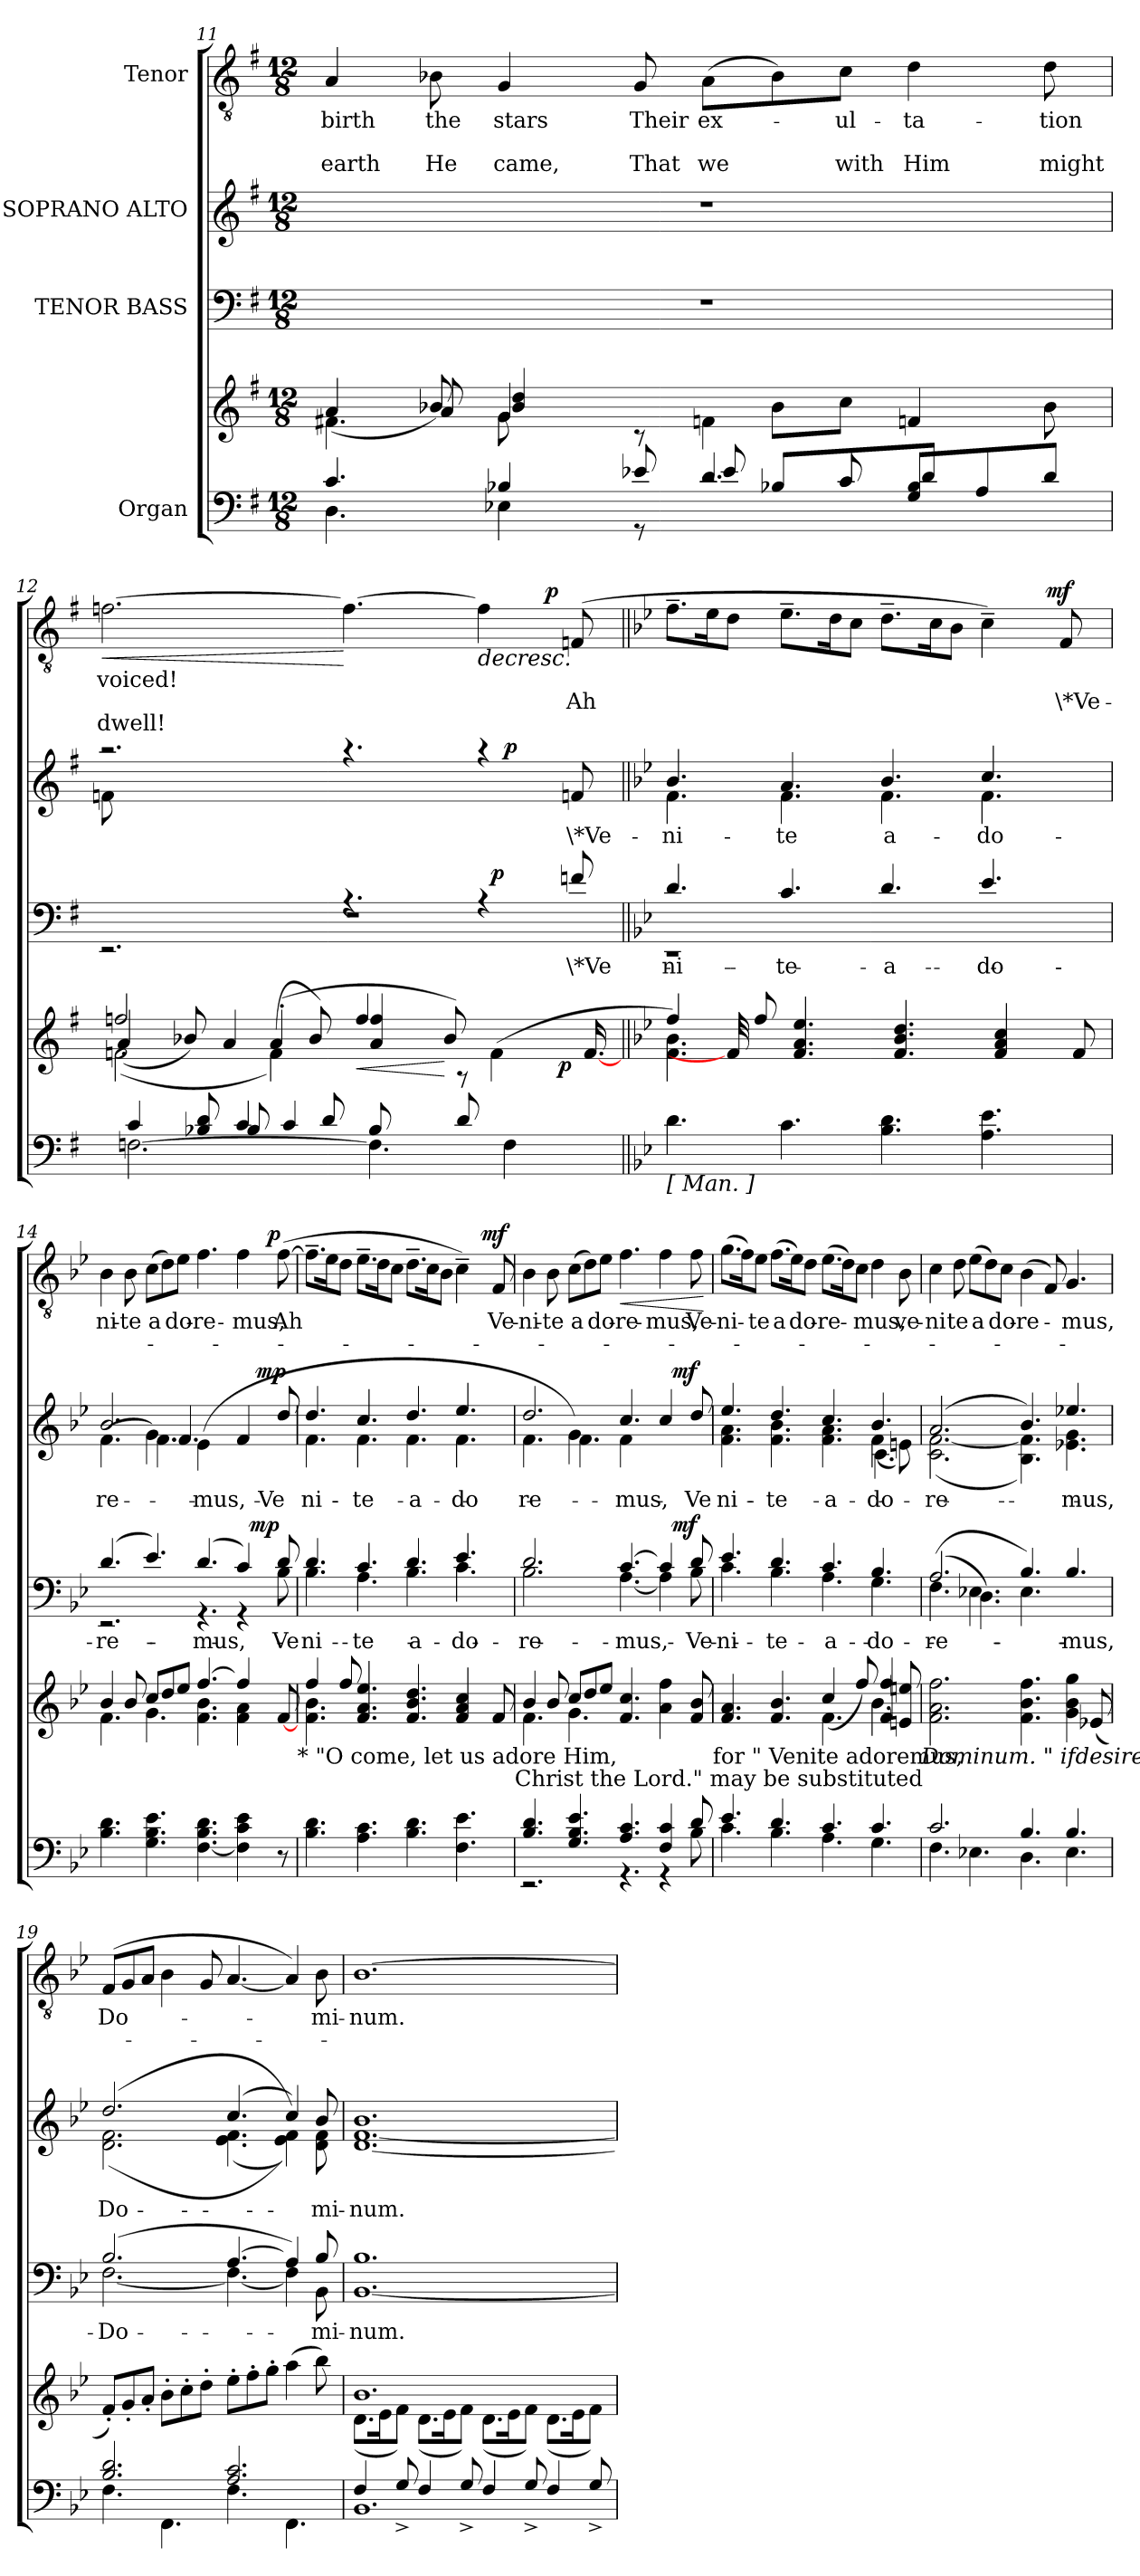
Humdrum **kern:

**kern	**kern	**dynam	**kern	**text	**dynam	**kern	**text	**dynam	**kern	**text	**text	**text	**dynam
*part4	*part4	*part4	*part3	*part3	*part3	*part2	*part2	*part2	*part1	*part1	*part1	*part1	*part1
*staff5	*staff4	*staff4/5	*staff3	*staff3	*staff3	*staff2	*staff2	*staff2	*staff1	*staff1	*staff1	*staff1	*staff1
*I"Organ	*	*	*I"TENOR BASS	*	*	*I"SOPRANO ALTO	*	*	*I"Tenor	*	*	*	*
!!LO:PB:g=z
*clefF4	*clefG2	*	*clefF4	*	*	*clefG2	*	*	*clefGv2	*	*	*	*
*k[f#]	*k[f#]	*	*k[f#]	*	*	*k[f#]	*	*	*k[f#]	*	*	*	*
*G:	*G:	*	*G:	*	*	*G:	*	*	*G:	*	*	*	*
*M12/8	*M12/8	*	*M12/8	*	*	*M12/8	*	*	*M12/8	*	*	*	*
=11	=11	=11	=11	=11	=11	=11	=11	=11	=11	=11	=11	=11	=11
*^	*^	*	*	*	*	*	*	*	*	*	*	*	*
*	*^	*	*^	*	*	*	*	*	*	*	*	*	*	*	*
*	*	*	*	*	*^	*	*	*	*	*	*	*	*	*	*	*	*
!	!	!	!	!	!	!	!	!LO:N:vis=1	!	!	!LO:N:vis=1	!	!	!	!LO:LY:b	!	!LO:LY:b	!
4.D\	4.c/	2.ryy	4.f#X\	(4a/	4ryy	4.ryy	.	1.r	.	.	1.r	.	.	4A/	birth	.	earth	.
!	!	!	!	!	!	!	!	!	!	!	!	!	!	!	!LO:LY:b	!	!LO:LY:b	!
.	.	.	.	8b-X/)	8a/	.	.	.	.	.	.	.	.	8B-X\	the	.	He	.
!	!	!	!	!	!	!	!	!	!	!	!	!	!	!	!LO:LY:b	!	!LO:LY:b	!
4E-X\	4B-X/	.	8g\	4g/	2ryy	4b-/ 4dd/	.	.	.	.	.	.	.	4G/	stars	.	came,	.
.	.	.	2ryy	.	.	.	.	.	.	.	.	.	.	.	.	.	.	.
!	!	!	!	!	!	!	!	!	!	!	!	!	!	!	!LO:LY:b	!	!LO:LY:b	!
8e-X/	8rGG	.	.	8rc	.	2.ryy	.	.	.	.	.	.	.	8G/	Their	.	That	.
!	!	!	!	!	!	!	!	!	!	!	!	!	!	!	!LO:LY:b	!	!LO:LY:b	!
2.rc	4d/	8e-/	.	4fn\	.	.	.	.	.	.	.	.	.	(>8A\L	ex-	.	we	.
.	.	8B-X/L	.	.	8b-\L	.	.	.	.	.	.	.	.	8B-\)	.	.	.	.
!	!	!	!	!	!	!	!	!	!	!	!	!	!	!	!LO:LY:b	!	!LO:LY:b	!
.	8c/	8c/	8ryy	2ryy	8cc\J	.	.	.	.	.	.	.	.	8c\J	-ul-	.	with	.
!	!	!	!	!	!	!	!	!	!	!	!	!	!	!	!LO:LY:b	!	!LO:LY:b	!
.	8G/ 8B-/L	8d/J	4fn/	.	4.ryy	.	.	.	.	.	.	.	.	4d\	-ta-	.	Him	.
.	8A/	4ryy	.	.	.	.	.	.	.	.	.	.	.	.	.	.	.	.
!	!	!	!	!	!	!	!	!	!	!	!	!	!	!	!LO:LY:b	!	!LO:LY:b	!
.	8d/J	.	8ryy	.	.	8b-\	.	.	.	.	.	.	.	8d\	-tion	.	might	.
=12	=12	=12	=12	=12	=12	=12	=12	=12	=12	=12	=12	=12	=12	=12	=12	=12	=12	=12
*	*	*^	*	*	*	*	*	*^	*	*	*	*	*	*	*	*	*	*
*	*	*	*	*	*	*	*	*	*	*^	*	*	*	*	*	*	*	*	*	*
!	!	!	!	!	!	!	!	!	!	!	!LO:N:vis=1	!	!	!	!	!	!	!LO:LY:b	!	!LO:LY:b	!LO:HP:b
*	*	*	*	*	*	*	*	*	*	*	*	*	*	*^	*	*	*^	*	*	*	*
*	*	*	*	*	*	*	*	*	*	*	*	*	*	*	*^	*	*	*	*	*	*	*	*
16ryy	16ryy	16ryy	16ryy	2ryy	32ryy	32ryy	32ryy	.	1ryy	2.rEE	1.r	.	.	2.raa	8f\	1ryy	.	.	[>2.fn\	1ryy	voiced!	.	dwell!	<
.	.	.	.	.	(<2fn\	2ffn/	(4a'</	.	.	.	.	.	.	.	.	.	.	.	.	.	.	.	.	.
[<2.Fn\	4c/	4.ryy	2ryy	.	.	.	.	.	.	.	.	.	.	.	.	.	.	.	.	.	.	.	.	.
.	.	.	.	.	.	.	.	.	.	.	.	.	.	.	1ryy	.	.	.	.	.	.	.	.	.
.	.	.	.	.	.	.	8b-X/)	.	.	.	.	.	.	.	.	.	.	.	.	.	.	.	.	.
.	8B-X/ 8d/	.	.	.	.	.	.	.	.	.	.	.	.	.	.	.	.	.	.	.	.	.	.	.
.	.	.	.	.	.	.	4a/	.	.	.	.	.	.	.	.	.	.	.	.	.	.	.	.	.
.	4c/	8B-/	.	.	.	.	.	.	.	.	.	.	.	.	.	.	.	.	.	.	.	.	.	.
.	.	.	.	8.ryy	.	.	.	.	.	.	.	.	.	.	.	.	.	.	.	.	.	.	.	.
.	.	.	.	.	(<4f\)	((4a'</	.	.	.	.	.	.	.	.	.	.	.	.	.	.	.	.	.	.
.	.	2ryy	4c/	.	.	.	.	.	.	.	.	.	.	.	.	.	.	.	.	.	.	.	.	.
.	.	.	.	.	.	.	8b-/)	.	.	.	.	.	.	.	.	.	.	.	.	.	.	.	.	.
.	8d/	.	.	16.ryy	.	.	.	.	.	.	.	.	.	.	.	.	.	.	.	.	.	.	.	.
.	.	.	.	.	.	.	.	.	.	4.rA	.	.	.	4.raa	.	.	.	.	4.f\_	.	.	.	.	[
!	!	!	!	!	!	!	!	!LO:HP:b	!	!	!	!	!	!	!	!	!	!	!	!	!	!	!	!
.	.	.	.	(4ff/	4a/ 4ff/)	4ryy	16.ryy	<	.	.	.	.	.	.	.	.	.	.	.	.	.	.	.	.
4.F\]	8B-/	.	4ryy	.	.	.	.	.	.	.	.	.	.	.	.	.	.	.	.	.	.	.	.	.
.	.	.	.	.	.	.	8.ryy	.	.	.	.	.	.	.	.	.	.	.	.	.	.	.	.	.
.	4ryy	.	.	.	.	.	.	.	.	.	.	.	.	.	.	.	.	.	.	.	.	.	.	.
.	.	.	.	.	.	.	.	.	8ryy	.	.	.	.	.	.	8.ryy	.	.	.	4ryy	.	.	.	.
.	.	.	.	8ryy	4.ryy	8b-/)	.	[	.	.	.	.	.	.	.	.	.	.	.	.	.	.	.	.
.	.	16ryy	8d/	.	.	.	8rA	.	.	.	.	.	.	.	.	.	.	.	.	.	.	.	.	.
!	!	!	!	!	!	!	!	!	!	!	!	!	!	!	!	!	!	!	!	!	!	!	!	!LO:HP:b
.	.	16ryy	.	.	.	.	.	.	32ryy	4rA	.	.	.	4raa	4.ryy	.	.	.	4f\]	.	.	.	.	>
!	!	!	!	!	!	!	!	!	!	!	!	!	!LO:DY:a	!	!	!	!	!	!	!	!	!	!	!
.	.	.	.	(4f\	.	8.ryy	.	.	4ryy	.	.	.	p	.	.	.	.	.	.	.	.	.	.	.
!	!	!	!	!	!	!	!	!	!	!	!	!	!	!	!	!	!	!LO:DY:a	!	!	!	!	!	!
16ryy	4F\	4ryy	16ryy	.	.	.	4ryy	.	.	.	.	.	.	.	.	4ryy	.	p	.	.	.	.	.	.
4ryy	.	.	4ryy	.	.	.	.	.	.	.	.	.	.	.	.	.	.	.	.	16ryy	.	.	.	.
!	!	!	!	!	!	!	!	!	!	!	!	!	!	!	!	!	!	!	!	!	!	!	!	!LO:DY:a
.	.	.	.	.	.	.	.	.	.	.	.	.	.	.	.	.	.	.	.	8.ryy	.	.	.	p
!	!	!	!	!	!	!	!	!LO:DY:b	!	!	!	!	!	!	!	!	!	!	!	!	!	!	!	!
.	.	.	.	.	.	8ryy	.	p	.	.	.	.	.	.	.	.	.	.	.	.	.	.	.	.
!	!	!	!	!	!	!	!	!	!	!	!	!LO:LY:a	!	!	!	!	!LO:LY:b	!	!	!	!	!LO:LY:b	!	!
.	.	.	.	.	.	.	.	.	.	8fn/	.	\*Ve-	.	8fn/	.	.	\*Ve-	.	(8Fn/	.	.	Ah	.	]
.	.	.	.	16.ryy	([16.f/	.	.	.	16.ryy	.	.	.	.	.	.	.	.	.	.	.	.	.	.	.
.	16ryy	16ryy	.	.	.	.	16ryy	.	.	.	.	.	.	.	.	16ryy	.	.	.	.	.	.	.	.
.	.	.	.	.	.	32ryy	.	.	.	.	.	.	.	.	.	.	.	.	.	.	.	.	.	.
*v	*v	*v	*v	*	*	*	*	*	*v	*v	*v	*	*	*v	*v	*v	*	*	*	*	*	*	*	*
*	*v	*v	*v	*v	*	*	*	*	*	*	*	*	*	*	*	*	*
=13||	=13||	=13||	=13||	=13||	=13||	=13||	=13||	=13||	=13||	=13||	=13||	=13||	=13||	=13||
*k[b-e-]	*k[b-e-]	*	*k[b-e-]	*	*	*k[b-e-]	*	*	*k[b-e-]	*	*	*	*	*
*B-:	*B-:	*	*B-:	*	*	*B-:	*	*	*B-:	*	*	*	*	*
*^	*^	*	*^	*	*	*^	*	*	*	*	*	*	*	*
*	*	*	*^	*	*	*	*	*	*	*^	*	*	*	*	*	*	*	*
!LO:TX:b:B:t=[ Man. ]	!	!	!	!	!	!	!	!	!	!	!	!	!	!	!	!	!	!	!	!
!	!	!	!	!	!	!	!LO:N:vis=1	!LO:LY:a	!	!	!	!	!LO:LY:b	!	!	!	!	!	!	!
*	*	*	*v	*v	*	*	*	*	*	*	*v	*v	*	*	*	*	*	*	*	*
4.ryy	4.d\	4.f\ 4.b-\)	4ff/	.	4.d/	1.rEE	-ni-	.	4.b-/	4.f\	-ni-	.	8.f~>\L	1ryy	.	.	.	.
.	.	.	.	.	.	.	.	.	.	.	.	.	16e-\k	.	.	.	.	.
.	.	.	32f/]	.	.	.	.	.	.	.	.	.	8d\J	.	.	.	.	.
.	.	.	8ff/	.	.	.	.	.	.	.	.	.	.	.	.	.	.	.
!	!	!	!	!	!	!	!LO:LY:a	!	!	!	!LO:LY:b	!	!	!	!	!	!	!
4.c\	32ryy	1ryy	.	.	4.c/	.	-te	.	4.a/	4.f\	-te	.	8.e-~>\L	.	.	.	.	.
.	1ryy	.	4.f/ 4.a/ 4.ee-/	.	.	.	.	.	.	.	.	.	.	.	.	.	.	.
.	.	.	.	.	.	.	.	.	.	.	.	.	16d\k	.	.	.	.	.
.	.	.	.	.	.	.	.	.	.	.	.	.	8c\J	.	.	.	.	.
!	!	!	!	!	!	!	!LO:LY:a	!	!	!	!LO:LY:b	!	!	!	!	!	!	!
4.B-\ 4.d\	.	.	.	.	4.d/	.	a-	.	4.b-/	4.f\	a-	.	8.d~>\L	.	.	.	.	.
.	.	.	4.f/ 4.b-/ 4.dd/	.	.	.	.	.	.	.	.	.	.	.	.	.	.	.
.	.	.	.	.	.	.	.	.	.	.	.	.	16c\k	.	.	.	.	.
.	.	.	.	.	.	.	.	.	.	.	.	.	8B-\J	4ryy	.	.	.	.
!	!	!	!	!	!	!	!LO:LY:a	!	!	!	!LO:LY:b	!	!	!	!	!	!	!
4.A\ 4.e-\	.	.	.	.	4.e-/	.	-do-	.	4.cc/	4.f\	-do-	.	4c~>\)	.	.	.	.	.
.	.	.	4f/ 4a/ 4cc/	.	.	.	.	.	.	.	.	.	.	.	.	.	.	.
.	.	.	.	.	.	.	.	.	.	.	.	.	.	16.ryy	.	.	.	.
!	!	!	!	!	!	!	!	!	!	!	!	!	!	!	!	!	!	!LO:DY:a
.	.	.	.	.	.	.	.	.	.	.	.	.	.	8.ryy	.	.	.	mf
!	!	!	!	!	!	!	!	!	!	!	!	!	!	!	!	!LO:LY:b	!	!
.	.	8ryy	.	.	.	.	.	.	.	.	.	.	8F/	.	.	\*Ve-	.	.
.	8ryy	.	8f/	.	.	.	.	.	.	.	.	.	.	.	.	.	.	.
32ryy	.	32ryy	.	.	32ryy	32ryy	.	.	32ryy	32ryy	.	.	32ryy	.	.	.	.	.
*v	*v	*	*	*	*	*	*	*	*	*	*	*	*	*	*	*	*	*
!!LO:LB:g=z	!!
=14	=14	=14	=14	=14	=14	=14	=14	=14	=14	=14	=14	=14	=14	=14	=14	=14	=14
!	!	!	!	!	!	!LO:LY:a	!	!	!	!LO:LY:b	!	!	!	!LO:LY:b	!	!	!
*	*	*	*	*	*^	*	*	*^	*^	*	*	*	*	*	*	*	*
4.B-\ 4.d\	4b-/	4.f\	.	(4.d/	2.rEE	1ryy	-re-	.	1ryy	2.b-/	(<4.f\	4.ryy	-re-	.	4B-\	1ryy	ni-	.	.	.
!	!	!	!	!	!	!	!	!	!	!	!	!	!	!	!	!	!LO:LY:b	!	!	!
.	8b-/	.	.	.	.	.	.	.	.	.	.	.	.	.	8B-\	.	-te	.	.	.
!	!	!	!	!	!	!	!	!	!	!	!	!	!	!	!	!	!LO:LY:b	!	!	!
4.G\ 4.B-\ 4.e-\	8cc/L	4.g\	.	4.e-/)	.	.	.	.	.	.	4.g\)	(<4.f\	.	.	(>8c\L	.	a-	.	.	.
.	8dd/	.	.	.	.	.	.	.	.	.	.	.	.	.	8d\)	.	.	.	.	.
!	!	!	!	!	!	!	!	!	!	!	!	!	!	!	!	!	!LO:LY:b	!	!	!
.	8ee-/J	.	.	.	.	.	.	.	.	.	.	.	.	.	8e-\J	.	-do-	.	.	.
!	!	!	!	!	!	!	!LO:LY:a	!	!	!	!	!	!LO:LY:b	!	!	!	!LO:LY:b	!	!	!
[>4.F\ 4.B-\ 4.d\	[>4.ff/	4.f\ 4.b-\	.	(4.d/	4.rGG	.	-mus,	.	.	(4e-\	4.f/	4.ryy	-mus,	.	4.f\	.	-re-	.	.	.
.	.	.	.	.	.	8..ryy	.	.	4ryy	4.ryy	.	.	.	.	.	4ryy	.	.	.	.
!	!	!	!	!	!	!	!	!	!	!	!	!	!	!	!	!	!LO:LY:b	!	!	!
4F\] 4c\ 4e-\	4ff/]	4f\ 4a\	.	4c/)	4rGG	.	.	.	.	.	4.ryy	4f/	.	.	4f\	.	-mus,	.	.	.
!	!	!	!	!	!	!	!	!LO:DY:b	!	!	!	!	!	!	!	!	!	!	!	!
.	.	.	.	.	.	4ryy	.	mp	.	.	.	.	.	.	.	.	.	.	.	.
!	!	!	!	!	!	!	!	!	!	!	!	!	!	!LO:DY:a	!	!	!	!	!	!
.	.	.	.	.	.	.	.	.	4ryy	.	.	.	.	mp	.	16ryy	.	.	.	.
!	!	!	!	!	!	!	!	!	!	!	!	!	!	!	!	!	!	!	!	!LO:DY:a
.	.	.	.	.	.	.	.	.	.	.	.	.	.	.	.	8.ryy	.	.	.	p
!	!	!	!	!	!	!	!LO:LY:a	!	!	!	!	!	!LO:LY:b	!	!	!	!LO:LY:b	!	!	!
8r	[<8f/	8ryy	.	8d/	8B-\	.	Ve-	.	.	8dd/	.	8ryy	-Ve-	.	(>[>8f\	.	Ah	.	.	.
.	.	.	.	.	.	32ryy	.	.	.	.	.	.	.	.	.	.	.	.	.	.
!	!	!LO:TX:b:t=* "O come, let us adore Him,	!	!	!	!	!	!	!	!	!	!	!	!	!	!	!	!	!	!
=15	=15	=15	=15	=15	=15	=15	=15	=15	=15	=15	=15	=15	=15	=15	=15	=15	=15	=15	=15	=15
!	!	!	!	!	!	!	!LO:LY:a	!	!	!	!	!	!LO:LY:b	!	!	!	!	!	!	!
*	*	*	*	*	*v	*v	*	*	*	*	*	*	*	*	*	*	*	*	*	*
*	*	*	*	*	*	*	*	*	*v	*v	*v	*	*	*	*	*	*	*	*
4.B-\ 4.d\	4ff/	4.f\ 4.b-\	.	4.d/	4.B-\	-ni-	.	4.dd/	4.f\	ni-	.	8.f~>\L]	1ryy	.	.	.	.
.	.	.	.	.	.	.	.	.	.	.	.	16e-\k	.	.	.	.	.
.	8ff/	.	.	.	.	.	.	.	.	.	.	8d\J	.	.	.	.	.
!	!	!	!	!	!	!LO:LY:a	!	!	!	!LO:LY:b	!	!	!	!	!	!	!
4.A\ 4.c\	1ryy	4.f/ 4.a/ 4.ee-/	.	4.c/	4.A\	-te	.	4.cc/	4.f\	-te	.	8.e-~>\L	.	.	.	.	.
.	.	.	.	.	.	.	.	.	.	.	.	16d\k	.	.	.	.	.
.	.	.	.	.	.	.	.	.	.	.	.	8c\J	.	.	.	.	.
!	!	!	!	!	!	!LO:LY:a	!	!	!	!LO:LY:b	!	!	!	!	!	!	!
4.B-\ 4.d\	.	4.f/ 4.b-/ 4.dd/	.	4.d/	4.B-\	a-	.	4.dd/	4.f\	a-	.	8.d~>\L	.	.	.	.	.
.	.	.	.	.	.	.	.	.	.	.	.	16c\k	.	.	.	.	.
.	.	.	.	.	.	.	.	.	.	.	.	8B-\J	4ryy	.	.	.	.
!	!	!	!	!	!	!LO:LY:a	!	!	!	!LO:LY:b	!	!	!	!	!	!	!
4.F\ 4.e-\	.	4f/ 4a/ 4cc/	.	4.e-/	4.c\	-do-	.	4.ee-/	4.f\	-do-	.	4c~>\)	.	.	.	.	.
.	.	.	.	.	.	.	.	.	.	.	.	.	16ryy	.	.	.	.
!	!	!	!	!	!	!	!	!	!	!	!	!	!	!	!	!	!LO:DY:a
.	.	.	.	.	.	.	.	.	.	.	.	.	8.ryy	.	.	.	mf
!	!	!	!	!	!	!	!	!	!	!	!	!	!	!LO:LY:b	!	!	!
.	8f/	8ryy	.	.	.	.	.	.	.	.	.	8F/	.	Ve-	.	.	.
*	*	*	*	*v	*v	*	*	*	*	*	*	*	*	*	*	*	*
*	*	*	*	*	*	*	*v	*v	*	*	*	*	*	*	*	*
!	!	!LO:TX:b:t=Christ the Lord." may be substituted	!	!	!	!	!	!	!	!	!	!	!	!	!
=16	=16	=16	=16	=16	=16	=16	=16	=16	=16	=16	=16	=16	=16	=16	=16
*^	*	*	*	*	*	*	*	*	*	*	*	*	*	*	*
!	!	!	!	!	!	!LO:LY:a	!	!	!LO:LY:b	!	!	!	!LO:LY:b	!	!	!
*	*	*	*	*	*^	*	*	*^	*	*	*	*	*	*	*	*
*	*	*	*	*	*	*^	*	*	*	*^	*	*	*	*	*	*	*	*
*	*	*	*	*	*	*	*	*	*	*	*	*^	*	*	*v	*v	*	*	*	*
4.B-/ 4.d/	2.rEE	4b-/	4.f\	.	2.d/	2.B-\	1ryy	-re-	.	1ryy	2.dd/	4.f\	4.ryy	-re-	.	4B-\	-ni-	.	.	.
!	!	!	!	!	!	!	!	!	!	!	!	!	!	!	!	!	!LO:LY:b	!	!	!
.	.	8b-/	.	.	.	.	.	.	.	.	.	.	.	.	.	8B-\	-te	.	.	.
!	!	!	!	!	!	!	!	!	!	!	!	!	!	!	!	!	!LO:LY:b	!	!	!
4.G/ 4.B-/ 4.e-/	.	4.g\	8cc/L	.	.	.	.	.	.	.	.	4.g\)	4.f\	.	.	(>8c\L	a-	.	.	.
.	.	.	8dd/	.	.	.	.	.	.	.	.	.	.	.	.	8d\)	.	.	.	.
!	!	!	!	!	!	!	!	!	!	!	!	!	!	!	!	!	!LO:LY:b	!	!	!
.	.	.	8ee-/J	.	.	.	.	.	.	.	.	.	.	.	.	8e-\J	-do-	.	.	.
!	!	!	!	!	!	!	!	!LO:LY:a	!	!	!	!	!	!LO:LY:b	!	!	!LO:LY:b	!	!	!LO:HP:b
4.A/ 4.c/	4.rGG	2.ryy	4.f/ 4.cc/	.	[>4.c/	[<4.A\	.	-mus,	.	.	4f\	4.cc/	4.ryy	-mus,	.	4.f\	-re-	.	.	<
.	.	.	.	.	.	.	8..ryy	.	.	8..ryy	4.ryy	.	.	.	.	.	.	.	.	.
!	!	!	!	!	!	!	!	!	!	!	!	!	!	!	!	!	!LO:LY:b	!	!	!
4F/ 4c/	4rGG	.	4a\ 4ff\	.	4c/]	4A\]	.	.	.	.	.	4.ryy	4cc/	.	.	4f\	-mus,	.	.	.
!	!	!	!	!	!	!	!	!	!LO:DY:b	!	!	!	!	!	!LO:DY:a	!	!	!	!	!
.	.	.	.	.	.	.	4ryy	.	mf	4ryy	.	.	.	.	mf	.	.	.	.	.
!	!	!	!	!	!	!	!	!LO:LY:a	!	!	!	!	!	!LO:LY:b	!	!	!LO:LY:b	!	!	!
8d/	8B-\	.	8f/ 8b-/	.	8d/	8B-\	.	Ve-	.	.	8dd/	.	8ryy	-Ve-	.	8f\	Ve-	.	.	.
.	.	.	.	.	.	.	32ryy	.	.	32ryy	.	.	.	.	.	.	.	.	.	.
*v	*v	*	*	*	*	*	*	*	*	*v	*v	*v	*v	*	*	*	*	*	*	*
*	*v	*v	*	*	*	*	*	*	*	*	*	*	*	*	*	*
.	.	.	.	.	.	.	.	.	.	.	.	.	.	.	[
!	!LO:TX:b:t=for " Venite adoremus,	!	!	!	!	!	!	!	!	!	!	!	!	!	!
=17	=17	=17	=17	=17	=17	=17	=17	=17	=17	=17	=17	=17	=17	=17	=17
*^	*^	*	*	*	*	*	*	*	*	*	*	*	*	*	*
*	*	*	*^	*	*	*	*	*	*	*	*	*	*	*	*	*	*
!	!	!	!	!	!	!	!	!	!LO:LY:a	!	!	!LO:LY:b	!	!	!LO:LY:b	!	!	!
*	*	*	*	*	*	*	*	*	*	*	*^	*	*	*	*	*	*	*
*	*	*	*	*	*	*	*v	*v	*	*	*	*^	*	*	*	*	*	*	*
4.c\	4.e-/	4.f/ 4.a/	2.ryy	1ryy	.	4.e-/	4.c\	-ni-	.	4.ee-/	4.f\ 4.a\	1ryy	ni-	.	(>8.g\L	-ni-	.	.	.
.	.	.	.	.	.	.	.	.	.	.	.	.	.	.	16f\k)	.	.	.	.
!	!	!	!	!	!	!	!	!	!	!	!	!	!	!	!	!LO:LY:b	!	!	!
.	.	.	.	.	.	.	.	.	.	.	.	.	.	.	8e-\J	-te	.	.	.
!	!	!	!	!	!	!	!	!LO:LY:a	!	!	!	!	!LO:LY:b	!	!	!LO:LY:b	!	!	!
4.d/	4.B-\	4.f/ 4.b-/	.	.	.	4.d/	4.B-\	-te	.	4.dd/	4.f\ 4.b-\	.	-te	.	(>8.f\L	a-	.	.	.
.	.	.	.	.	.	.	.	.	.	.	.	.	.	.	16e-\k)	.	.	.	.
!	!	!	!	!	!	!	!	!	!	!	!	!	!	!	!	!LO:LY:b	!	!	!
.	.	.	.	.	.	.	.	.	.	.	.	.	.	.	8d\J	-do-	.	.	.
!	!	!	!	!	!	!	!	!LO:LY:a	!	!	!	!	!LO:LY:b	!	!	!LO:LY:b	!	!	!
4.c/	4.A\	4.f\	(4cc/	.	.	4.c/	4.A\	a-	.	4.cc/	4.f\ 4.a\	.	a-	.	(>8.e-\L	-re-	.	.	.
.	.	.	.	.	.	.	.	.	.	.	.	.	.	.	16d\k)	.	.	.	.
.	.	.	8ff/)	4.ryy	.	.	.	.	.	.	.	8ryy	.	.	8c\J	.	.	.	.
!	!	!	!	!	!	!	!	!LO:LY:a	!	!	!	!	!LO:LY:b	!	!	!LO:LY:b	!	!	!
4.G\	4.c/	4.b-\	4f/ 4ff/	.	.	4.B-/	4.G\	-do-	.	4.b-/	(<4f\	4.c\	-do-	.	4d\	-mus,	.	.	.
!	!	!	!	!	!	!	!	!	!	!	!	!	!	!	!	!LO:LY:b	!	!	!
.	.	.	8ryy	8en/ 8een/	.	.	.	.	.	.	8en\)	.	.	.	8B-\	ve-	.	.	.
*	*	*	*	*	*	*v	*v	*	*	*	*	*	*	*	*	*	*	*	*
*	*	*	*	*	*	*	*	*	*	*v	*v	*	*	*	*	*	*	*
!	!	!	!	!LO:TX:b:i:t=Dominum. " ifdesired	!	!	!	!	!	!	!	!	!	!	!	!	!
!!LO:PB:g=z
=18	=18	=18	=18	=18	=18	=18	=18	=18	=18	=18	=18	=18	=18	=18	=18	=18	=18
!	!	!	!	!	!	!	!LO:LY:a	!	!	!	!LO:LY:b	!	!	!LO:LY:b	!	!	!
*	*	*	*	*	*	*^	*	*	*	*	*	*	*	*	*	*	*
*	*	*v	*v	*v	*	*	*^	*	*	*	*	*	*	*	*	*	*	*
2.c/	4.F\	2.f\ 2.a\ 2.ff\	.	(2.A/	(<4.F\	4.ryy	-re-	.	(2.a/	(2.c\ [<2.f\	-re-	.	4c\	-ni-	.	.	.
!	!	!	!	!	!	!	!	!	!	!	!	!	!	!LO:LY:b	!	!	!
.	.	.	.	.	.	.	.	.	.	.	.	.	8d\	-te	.	.	.
!	!	!	!	!	!	!	!	!	!	!	!	!	!	!LO:LY:b	!	!	!
.	4.E-X\	.	.	.	4.E-X\	4.D\)	.	.	.	.	.	.	(>8e-\L	a-	.	.	.
.	.	.	.	.	.	.	.	.	.	.	.	.	8d\)	.	.	.	.
!	!	!	!	!	!	!	!	!	!	!	!	!	!	!LO:LY:b	!	!	!
.	.	.	.	.	.	.	.	.	.	.	.	.	8c\J	-do-	.	.	.
!	!	!	!	!	!	!	!	!	!	!	!	!	!	!LO:LY:b	!	!	!
4.B-/	4.D\	4.f\ 4.b-\ 4.ff\	.	4.E-\	4.B-/)	4.ryy	.	.	4.b-/)	4.B-\ 4.f\])	.	.	(>4B-\	-re-	.	.	.
.	.	.	.	.	.	.	.	.	.	.	.	.	8F/)	.	.	.	.
!	!	!	!	!	!	!	!LO:LY:a	!	!	!	!LO:LY:b	!	!	!LO:LY:b	!	!	!
4.B-/	4.E-\	4g\ 4b-\ 4gg\	.	4.ryy	4.ryy	4.B-/	-mus,	.	4.ee-X/	4.e-X\ 4.g\	-mus,	.	4.G/	-mus,	.	.	.
.	.	(<8e-X/	.	.	.	.	.	.	.	.	.	.	.	.	.	.	.
*	*	*	*	*v	*v	*v	*	*	*	*	*	*	*	*	*	*	*
=19	=19	=19	=19	=19	=19	=19	=19	=19	=19	=19	=19	=19	=19	=19	=19
!	!	!	!	!	!LO:LY:a	!	!	!	!LO:LY:b	!	!	!LO:LY:b	!	!	!
*	*	*	*	*^	*	*	*	*	*	*	*	*	*	*	*
2.B-/ 2.d/	4.F\	8f'</L)	.	(2.B-/	[<2.F\	Do-	.	(2.dd/	(2.d\ 2.f\	Do-	.	(>8F/L	Do-	.	.	.
.	.	8g'</	.	.	.	.	.	.	.	.	.	8G/	.	.	.	.
.	.	8a'</J	.	.	.	.	.	.	.	.	.	8A/J	.	.	.	.
.	4.FF\	8b-'>\L	.	.	.	.	.	.	.	.	.	4B-\	.	.	.	.
.	.	8cc'>\	.	.	.	.	.	.	.	.	.	.	.	.	.	.
.	.	8dd'>\J	.	.	.	.	.	.	.	.	.	8G/	.	.	.	.
2.A/ 2.c/	4.F\	8ee-'>\L	.	[>4.A/	4.F\_	.	.	(4.cc/	(4.e-\ 4.f\	.	.	[<4.A/	.	.	.	.
.	.	8ff'>\	.	.	.	.	.	.	.	.	.	.	.	.	.	.
.	.	8gg'>\J	.	.	.	.	.	.	.	.	.	.	.	.	.	.
.	4.FF\	(>4aa\	.	4A/])	4F\]	.	.	4cc/)	4e-\ 4f\)))	.	.	4A/])	.	.	.	.
!	!	!	!	!	!	!LO:LY:a	!	!	!	!LO:LY:b	!	!	!LO:LY:b	!	!	!
.	.	8bb-\)	.	8B-/	8BB-\	-mi-	.	8b-/	8d\ 8f\	-mi-	.	8B-\	-mi-	.	.	.
=20	=20	=20	=20	=20	=20	=20	=20	=20	=20	=20	=20	=20	=20	=20	=20	=20
*	*	*^	*	*	*	*	*	*	*	*	*	*	*	*	*	*
!	!	!	!	!	!	!	!LO:LY:a	!	!	!	!LO:LY:b	!	!	!LO:LY:b	!	!	!
*	*	*	*	*	*v	*v	*	*	*	*	*	*	*	*	*	*	*
*	*	*	*	*	*	*	*	*v	*v	*	*	*	*	*	*	*
1.BB-	4F/	1.b-	(<8.d\L	.	[<1.BB- 1.B-	-num.	.	[<1.d [<1.f 1.b-	-num.	.	[>1.B-	-num.	.	.	.
.	.	.	16e-\k	.	.	.	.	.	.	.	.	.	.	.	.
.	8G^>/	.	8f\J)	.	.	.	.	.	.	.	.	.	.	.	.
.	4F/	.	(<8.d\L	.	.	.	.	.	.	.	.	.	.	.	.
.	.	.	16e-\k	.	.	.	.	.	.	.	.	.	.	.	.
.	8G^>/	.	8f\J)	.	.	.	.	.	.	.	.	.	.	.	.
.	4F/	.	(<8.d\L	.	.	.	.	.	.	.	.	.	.	.	.
.	.	.	16e-\k	.	.	.	.	.	.	.	.	.	.	.	.
.	8G^>/	.	8f\J)	.	.	.	.	.	.	.	.	.	.	.	.
.	4F/	.	(<8.d\L	.	.	.	.	.	.	.	.	.	.	.	.
.	.	.	16e-\k	.	.	.	.	.	.	.	.	.	.	.	.
.	8G^>/	.	8f\J)	.	.	.	.	.	.	.	.	.	.	.	.
*v	*v	*	*	*	*	*	*	*	*	*	*	*	*	*	*
*	*v	*v	*	*	*	*	*	*	*	*	*	*	*	*
=	=	=	=	=	=	=	=	=	=	=	=	=	=
*-	*-	*-	*-	*-	*-	*-	*-	*-	*-	*-	*-	*-	*-
